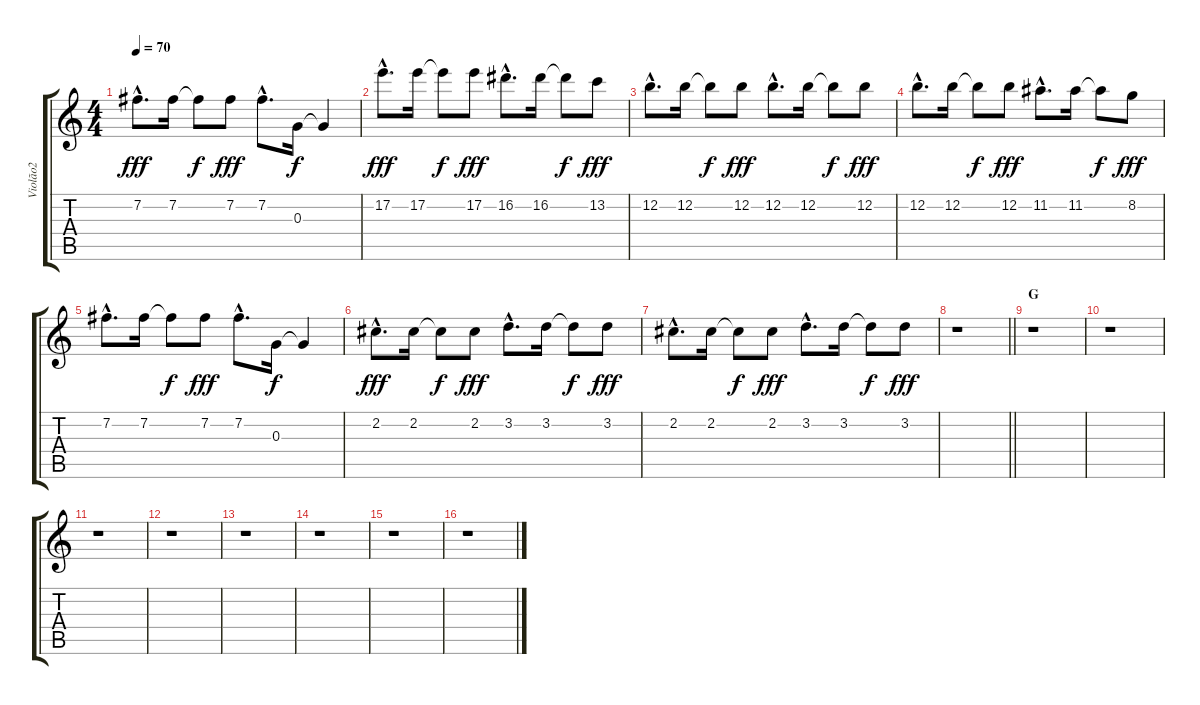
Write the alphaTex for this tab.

\track ("Violão2" "Violão2") {instrument acousticguitarsteel}
\staff {score tabs}
\tuning (E4 B3 G3 D3 A2 E2) {hide}
\ts (4 4)
\tempo 70
\clef g2
\ks c
7.2{hac}.8{d dy fff} 7.2.16 7.2{t}.8{dy f} 7.2.8{dy fff} 7.2{hac}.8{d} 0.3.16{dy f} 0.3{t}.4 |
17.2{hac}.8{d dy fff} 17.2.16 17.2{t}.8{dy f} 17.2.8{dy fff} 16.2{hac}.8{d} 16.2.16 16.2{t}.8{dy f} 13.2.8{dy fff} |
12.2{hac}.8{d} 12.2.16 12.2{t}.8{dy f} 12.2.8{dy fff} 12.2{hac}.8{d} 12.2.16 12.2{t}.8{dy f} 12.2.8{dy fff} |
12.2{hac}.8{d} 12.2.16 12.2{t}.8{dy f} 12.2.8{dy fff} 11.2{hac}.8{d} 11.2.16 11.2{t}.8{dy f} 8.2.8{dy fff} |
7.2{hac}.8{d} 7.2.16 7.2{t}.8{dy f} 7.2.8{dy fff} 7.2{hac}.8{d} 0.3.16{dy f} 0.3{t}.4 |
2.2{hac}.8{d dy fff} 2.2.16 2.2{t}.8{dy f} 2.2.8{dy fff} 3.2{hac}.8{d} 3.2.16 3.2{t}.8{dy f} 3.2.8{dy fff} |
2.2{hac}.8{d} 2.2.16 2.2{t}.8{dy f} 2.2.8{dy fff} 3.2{hac}.8{d} 3.2.16 3.2{t}.8{dy f} 3.2.8{dy fff} |
\barLineRight lightlight
r.1 |
\section ("" "G")
r.1 |
r.1 |
r.1 |
r.1 |
r.1 |
r.1 |
r.1 |
r.1
